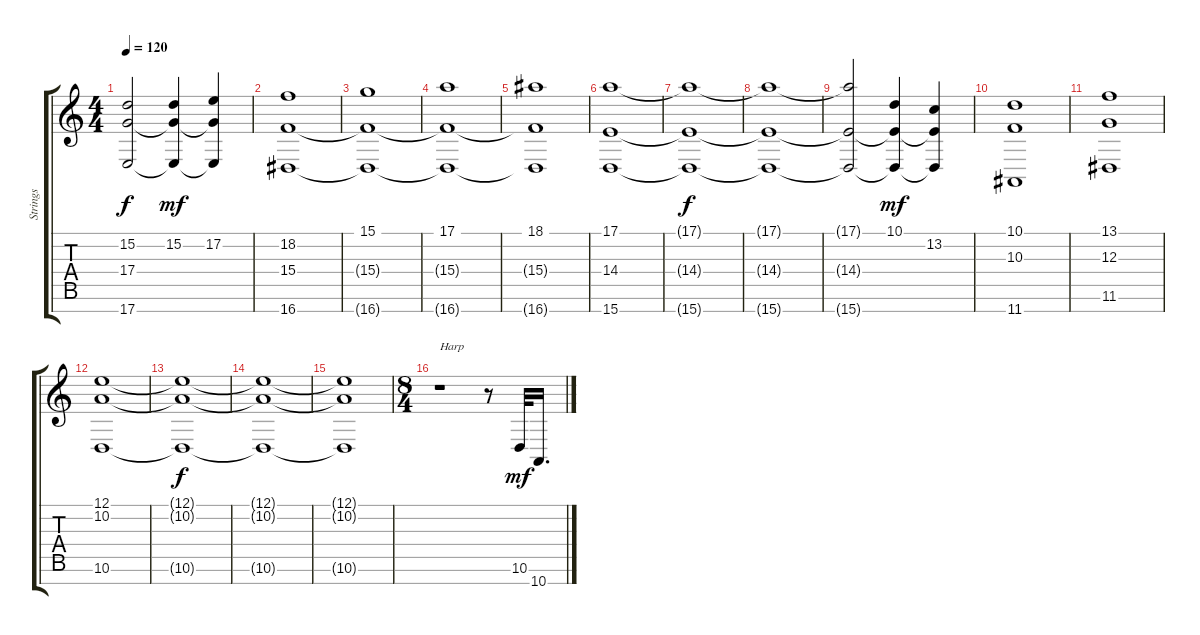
\track ("Strings" "Strings") {instrument stringensemble1}
\staff {score tabs}
\tuning (E4 B3 G3 D3 A2 E2 B1) {hide}
\ts (4 4)
\tempo 120
\clef g2
\ks c
(15.2{t} 17.4{t} 17.7{t}).2{dy f} (15.2 17.4{t} 17.7{t}).4{dy mf} (17.2 17.4{t} 17.7{t}).4 |
(18.2 15.4 16.7).1 |
(15.1 15.4{t} 16.7{t}).1 |
(17.1 15.4{t} 16.7{t}).1 |
(18.1 15.4{t} 16.7{t}).1 |
(17.1 14.4 15.7).1 |
(17.1{t} 14.4{t} 15.7{t}).1{dy f} |
(17.1{t} 14.4{t} 15.7{t}).1 |
(17.1{t} 14.4{t} 15.7{t}).2 (10.1 14.4{t} 15.7{t}).4{dy mf} (13.2 14.4{t} 15.7{t}).4 |
(10.1 10.3 11.7).1 |
(13.1 12.3 11.6).1 |
(12.1 10.2 10.6).1 |
(12.1{t} 10.2{t} 10.6{t}).1{dy f} |
(12.1{t} 10.2{t} 10.6{t}).1 |
(12.1{t} 10.2{t} 10.6{t}).1 |
\ts (8 4)
r.1{txt "Harp" instrument orchestralharp} r.8 10.6.32{dy mf} 10.7.16{d}
